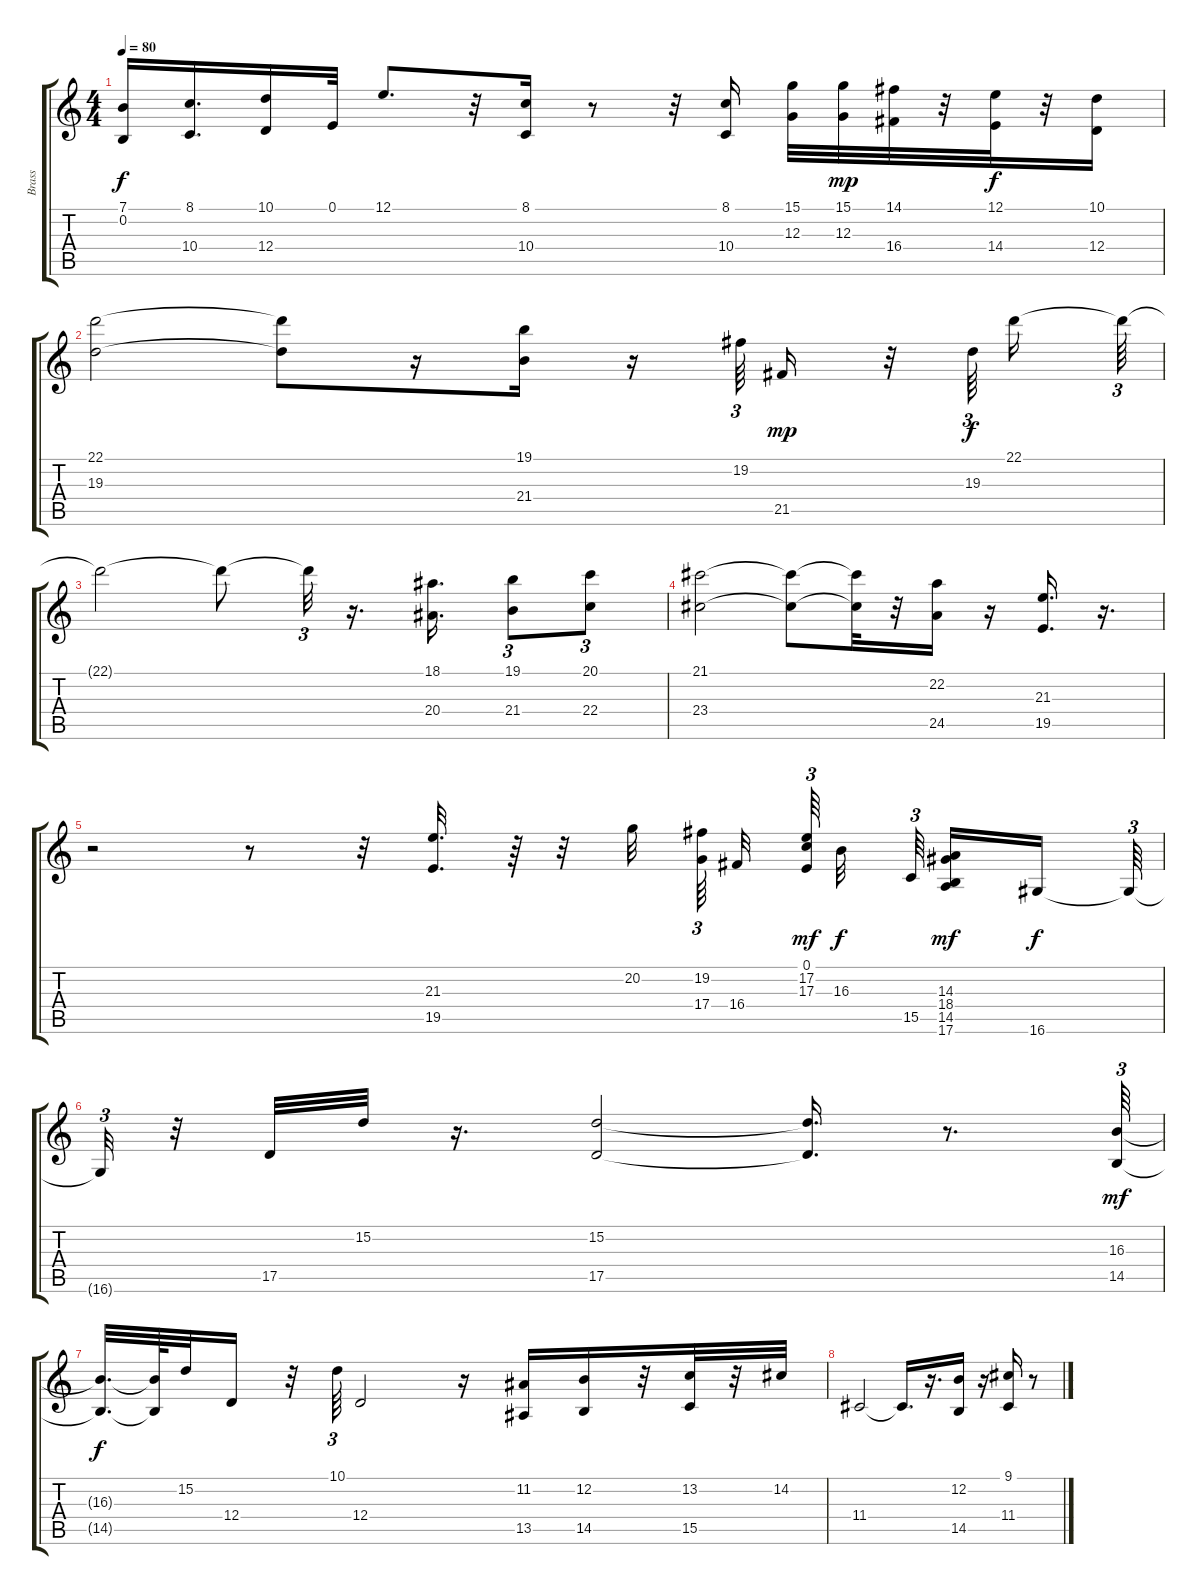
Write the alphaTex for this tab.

\track ("Brass" "Brass") {instrument brasssection}
\staff {score tabs}
\tuning (E4 B3 G3 D3 A2 E2) {hide}
\ts (4 4)
\tempo 80
\clef g2
\ks c
(7.1 0.2).16{dy f} (8.1 10.4).16{d} (10.1 12.4).16 0.1.32 12.1.8{d} r.32 (8.1 10.4).16 r.8 r.32 (8.1 10.4).16 (15.1 12.3).32 (15.1 12.3).32{dy mp} (14.1 16.4).32 r.32 (12.1 14.4).32{dy f} r.32 (10.1 12.4).16 |
(22.1 19.3).2 (22.1{t} 19.3{t}).8 r.16 (19.1 21.4).16 r.16 19.2.64{tu (3 2)} 21.5.16{dy mp} r.32 19.3.64{tu (3 2) dy f beam splitsecondary} 22.1.16 22.1{t}.64{tu (3 2)} |
22.1{t}.2 22.1{t}.8 22.1{t}.32{tu (3 2)} r.16{d} (18.1 20.4).16{d} (19.1 21.4).8{tu (3 2)} (20.1 22.4).8{tu (3 2)} |
(21.1 23.4).2 (21.1{t} 23.4{t}).8 (21.1{t} 23.4{t}).32 r.32 (22.2 24.5).16 r.16 (21.3 19.5).16{d} r.16{d} |
r.2 r.8 r.32 (21.3 19.5).32{d} r.64 r.32 20.2.32{beam splitsecondary} (19.2 17.4).64{tu (3 2) beam splitsecondary} 16.4.32{beam splitsecondary} (0.1 17.2 17.3).64{tu (3 2) dy mf beam splitsecondary} 16.3.32{dy f beam splitsecondary} 15.5.64{tu (3 2) beam splitsecondary} (14.3 18.4 14.5 17.6).16{dy mf} 16.6.16{dy f} 16.6{t}.64{tu (3 2)} |
16.6{t}.32{tu (3 2)} r.32 17.5.32 15.2.32 r.16{d} (15.2 17.5).2 (15.2{t} 17.5{t}).16{d} r.8{d} (16.3 14.5).64{tu (3 2) dy mf} |
(16.3{t} 14.5{t}).32{d dy f} (16.3{t} 14.5{t}).64 15.2.32 12.4.16 r.32 10.1.64{tu (3 2)} 12.4.2 r.16 (11.2 13.5).16 (12.2 14.5).16 r.32 (13.2 15.5).32 r.32 14.2.32 |
11.4.2 11.4{t}.16{d} r.16{d} (12.2 14.5).16 r.16 (9.1 11.4).16 r.8
